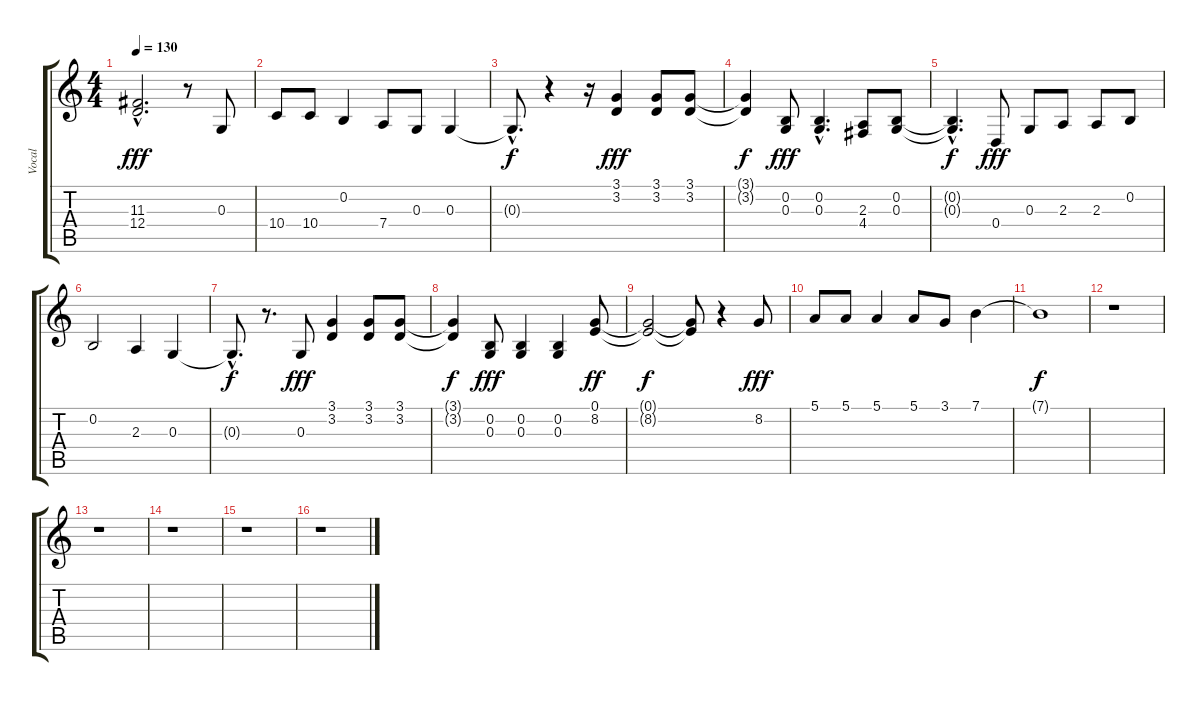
\track ("Vocal" "Vocal") {instrument oboe}
\staff {score tabs}
\tuning (E4 B3 G3 D3 A2 E2) {hide}
\ts (4 4)
\tempo 130
\clef g2
\ks c
(11.3{hac} 12.4{hac}).2{d dy fff} r.8 0.3.8 |
10.4.8 10.4.8 0.2.4 7.4.8 0.3.8 0.3.4 |
0.3{hac t}.8{d dy f} r.4 r.16 (3.1 3.2).4{dy fff} (3.1 3.2).8 (3.1 3.2).8 |
(3.1{t} 3.2{t}).4{dy f} (0.2 0.3).8{dy fff} (0.2{hac} 0.3{hac}).4{d} (2.3 4.4).8 (0.2 0.3).8 |
(0.2{hac t} 0.3{hac t}).4{d dy f} 0.4.8{dy fff} 0.3.8 2.3.8 2.3.8 0.2.8 |
0.2.2 2.3.4 0.3.4 |
0.3{hac t}.8{d dy f} r.8{d} 0.3.8{dy fff} (3.1 3.2).4 (3.1 3.2).8 (3.1 3.2).8 |
(3.1{t} 3.2{t}).4{dy f} (0.2 0.3).8{dy fff} (0.2 0.3).4 (0.2 0.3).4 (0.1 8.2).8{dy ff} |
(0.1{t} 8.2{t}).2{dy f} (0.1{t} 8.2{t}).8 r.4 8.2.8{dy fff} |
5.1.8 5.1.8 5.1.4 5.1.8 3.1.8 7.1.4 |
7.1{t}.1{dy f} |
r.1 |
r.1 |
r.1 |
r.1 |
r.1
